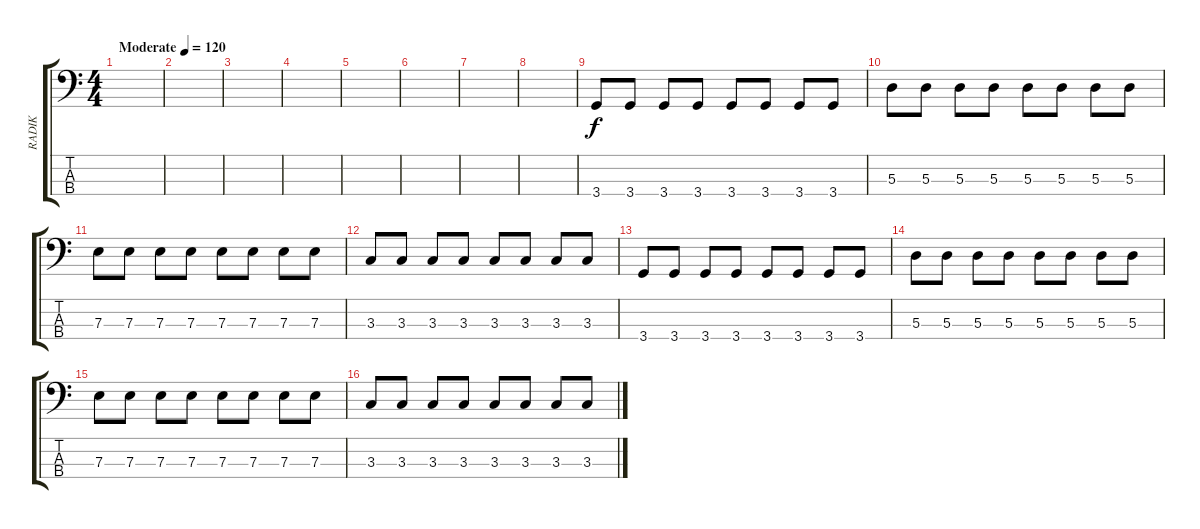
\track ("RADIK" "RADIK") {instrument electricbasspick}
\staff {score tabs}
\tuning (G2 D2 A1 E1) {hide}
\ts (4 4)
\tempo (120 "Moderate")
\tempo 160
\tempo (120 "Moderate")
\clef f4
\ks c
|
|
|
|
|
|
|
|
3.4.8 3.4.8 3.4.8 3.4.8 3.4.8 3.4.8 3.4.8 3.4.8 |
5.3.8 5.3.8 5.3.8 5.3.8 5.3.8 5.3.8 5.3.8 5.3.8 |
7.3.8 7.3.8 7.3.8 7.3.8 7.3.8 7.3.8 7.3.8 7.3.8 |
3.3.8 3.3.8 3.3.8 3.3.8 3.3.8 3.3.8 3.3.8 3.3.8 |
3.4.8 3.4.8 3.4.8 3.4.8 3.4.8 3.4.8 3.4.8 3.4.8 |
5.3.8 5.3.8 5.3.8 5.3.8 5.3.8 5.3.8 5.3.8 5.3.8 |
7.3.8 7.3.8 7.3.8 7.3.8 7.3.8 7.3.8 7.3.8 7.3.8 |
3.3.8 3.3.8 3.3.8 3.3.8 3.3.8 3.3.8 3.3.8 3.3.8
